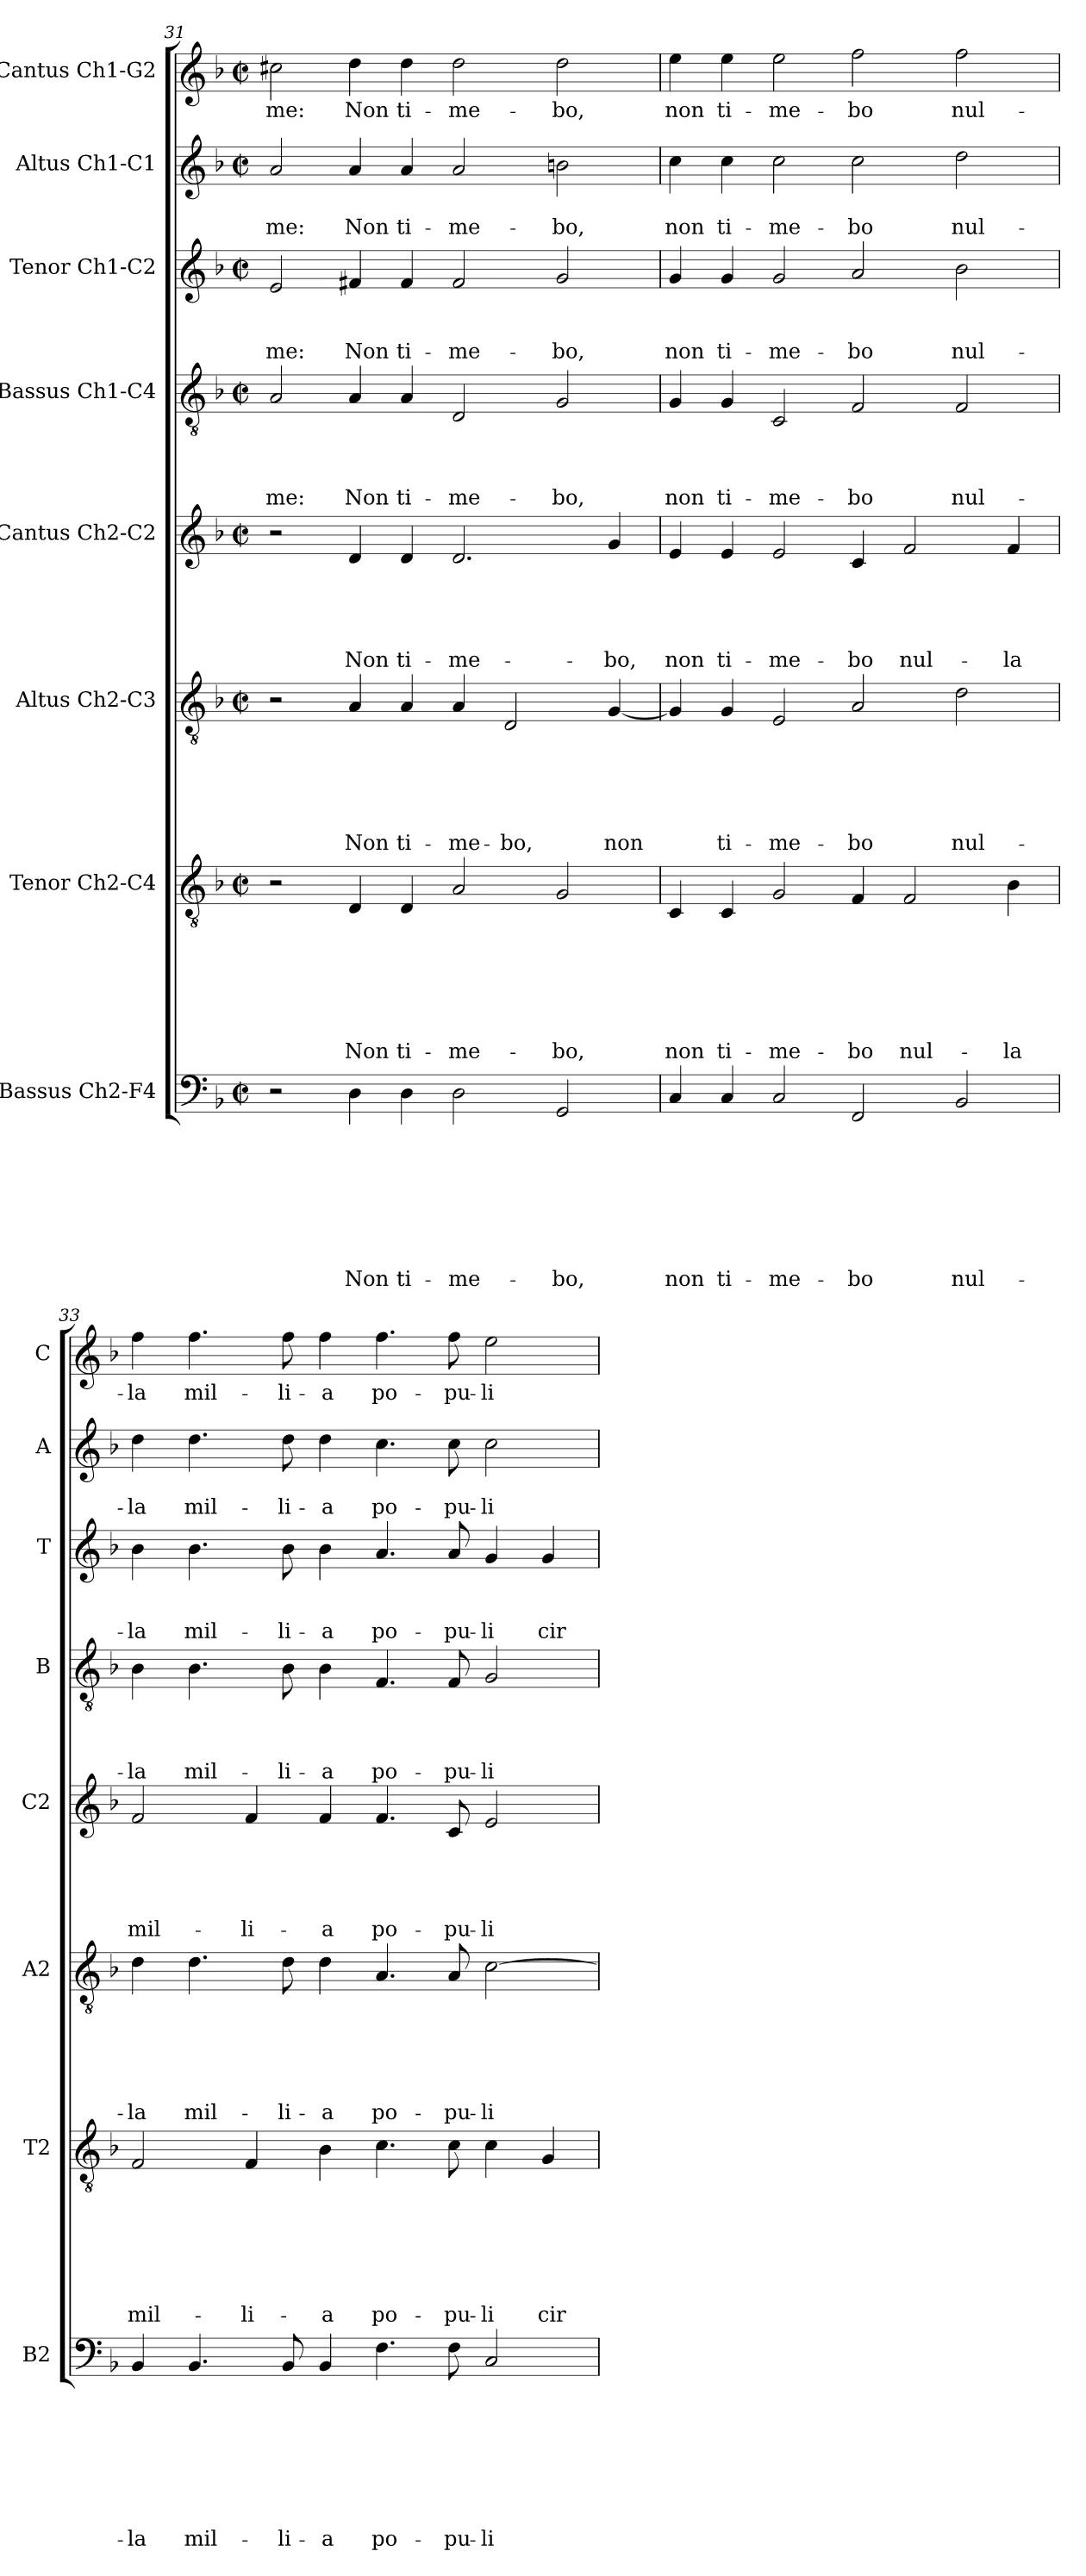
**kern	**text	**text	**text	**text	**text	**text	**text	**text	**kern	**text	**text	**text	**text	**text	**text	**text	**kern	**text	**text	**text	**text	**text	**text	**kern	**text	**text	**text	**text	**text	**kern	**text	**text	**text	**text	**kern	**text	**text	**text	**kern	**text	**text	**kern	**text
*part8	*part8	*part8	*part8	*part8	*part8	*part8	*part8	*part8	*part7	*part7	*part7	*part7	*part7	*part7	*part7	*part7	*part6	*part6	*part6	*part6	*part6	*part6	*part6	*part5	*part5	*part5	*part5	*part5	*part5	*part4	*part4	*part4	*part4	*part4	*part3	*part3	*part3	*part3	*part2	*part2	*part2	*part1	*part1
*staff8	*staff8	*staff8	*staff8	*staff8	*staff8	*staff8	*staff8	*staff8	*staff7	*staff7	*staff7	*staff7	*staff7	*staff7	*staff7	*staff7	*staff6	*staff6	*staff6	*staff6	*staff6	*staff6	*staff6	*staff5	*staff5	*staff5	*staff5	*staff5	*staff5	*staff4	*staff4	*staff4	*staff4	*staff4	*staff3	*staff3	*staff3	*staff3	*staff2	*staff2	*staff2	*staff1	*staff1
*I"Bassus Ch2-F4	*	*	*	*	*	*	*	*	*I"Tenor Ch2-C4	*	*	*	*	*	*	*	*I"Altus Ch2-C3	*	*	*	*	*	*	*I"Cantus Ch2-C2	*	*	*	*	*	*I"Bassus Ch1-C4	*	*	*	*	*I"Tenor Ch1-C2	*	*	*	*I"Altus Ch1-C1	*	*	*I"Cantus Ch1-G2	*
*I'B2	*	*	*	*	*	*	*	*	*I'T2	*	*	*	*	*	*	*	*I'A2	*	*	*	*	*	*	*I'C2	*	*	*	*	*	*I'B	*	*	*	*	*I'T	*	*	*	*I'A	*	*	*I'C	*
*clefF4	*	*	*	*	*	*	*	*	*clefGv2	*	*	*	*	*	*	*	*clefGv2	*	*	*	*	*	*	*clefG2	*	*	*	*	*	*clefGv2	*	*	*	*	*clefG2	*	*	*	*clefG2	*	*	*clefG2	*
*k[b-]	*	*	*	*	*	*	*	*	*k[b-]	*	*	*	*	*	*	*	*k[b-]	*	*	*	*	*	*	*k[b-]	*	*	*	*	*	*k[b-]	*	*	*	*	*k[b-]	*	*	*	*k[b-]	*	*	*k[b-]	*
*F:	*	*	*	*	*	*	*	*	*F:	*	*	*	*	*	*	*	*F:	*	*	*	*	*	*	*F:	*	*	*	*	*	*F:	*	*	*	*	*F:	*	*	*	*F:	*	*	*F:	*
*M2/2	*	*	*	*	*	*	*	*	*M2/2	*	*	*	*	*	*	*	*M2/2	*	*	*	*	*	*	*M2/2	*	*	*	*	*	*M2/2	*	*	*	*	*M2/2	*	*	*	*M2/2	*	*	*M2/2	*
*met(c|)	*	*	*	*	*	*	*	*	*met(c|)	*	*	*	*	*	*	*	*met(c|)	*	*	*	*	*	*	*met(c|)	*	*	*	*	*	*met(c|)	*	*	*	*	*met(c|)	*	*	*	*met(c|)	*	*	*met(c|)	*
=31	=31	=31	=31	=31	=31	=31	=31	=31	=31	=31	=31	=31	=31	=31	=31	=31	=31	=31	=31	=31	=31	=31	=31	=31	=31	=31	=31	=31	=31	=31	=31	=31	=31	=31	=31	=31	=31	=31	=31	=31	=31	=31	=31
!	!	!	!	!	!	!	!	!	!	!	!	!	!	!	!	!	!	!	!	!	!	!	!	!	!	!	!	!	!	!	!	!	!	!LO:LY:b	!	!	!	!LO:LY:b	!	!	!LO:LY:b	!	!LO:LY:b
2r	.	.	.	.	.	.	.	.	2r	.	.	.	.	.	.	.	2r	.	.	.	.	.	.	2r	.	.	.	.	.	2A/	.	.	.	me:	2e/	.	.	me:	2a/	.	me:	2cc#X\	me:
!	!	!	!	!	!	!	!	!LO:LY:b	!	!	!	!	!	!	!	!LO:LY:b	!	!	!	!	!	!	!LO:LY:b	!	!	!	!	!	!LO:LY:b	!	!	!	!	!LO:LY:b	!	!	!	!LO:LY:b	!	!	!LO:LY:b	!	!LO:LY:b
4D\	.	.	.	.	.	.	.	Non	4D/	.	.	.	.	.	.	Non	4A/	.	.	.	.	.	Non	4d/	.	.	.	.	Non	4A/	.	.	.	Non	4f#X/	.	.	Non	4a/	.	Non	4dd\	Non
!	!	!	!	!	!	!	!	!LO:LY:b	!	!	!	!	!	!	!	!LO:LY:b	!	!	!	!	!	!	!LO:LY:b	!	!	!	!	!	!LO:LY:b	!	!	!	!	!LO:LY:b	!	!	!	!LO:LY:b	!	!	!LO:LY:b	!	!LO:LY:b
4D\	.	.	.	.	.	.	.	ti-	4D/	.	.	.	.	.	.	ti-	4A/	.	.	.	.	.	ti-	4d/	.	.	.	.	ti-	4A/	.	.	.	ti-	4f#/	.	.	ti-	4a/	.	ti-	4dd\	ti-
!	!	!	!	!	!	!	!	!LO:LY:b	!	!	!	!	!	!	!	!LO:LY:b	!	!	!	!	!	!	!LO:LY:b	!	!	!	!	!	!LO:LY:b	!	!	!	!	!LO:LY:b	!	!	!	!LO:LY:b	!	!	!LO:LY:b	!	!LO:LY:b
2D\	.	.	.	.	.	.	.	-me-	2A/	.	.	.	.	.	.	-me-	4A/	.	.	.	.	.	-me-	2.d/	.	.	.	.	-me-	2D/	.	.	.	-me-	2f#/	.	.	-me-	2a/	.	-me-	2dd\	-me-
!	!	!	!	!	!	!	!	!	!	!	!	!	!	!	!	!	!	!	!	!	!	!	!LO:LY:b	!	!	!	!	!	!	!	!	!	!	!	!	!	!	!	!	!	!	!	!
.	.	.	.	.	.	.	.	.	.	.	.	.	.	.	.	.	2D/	.	.	.	.	.	-bo,	.	.	.	.	.	.	.	.	.	.	.	.	.	.	.	.	.	.	.	.
!	!	!	!	!	!	!	!	!LO:LY:b	!	!	!	!	!	!	!	!LO:LY:b	!	!	!	!	!	!	!	!	!	!	!	!	!	!	!	!	!	!LO:LY:b	!	!	!	!LO:LY:b	!	!	!LO:LY:b	!	!LO:LY:b
2GG/	.	.	.	.	.	.	.	-bo,	2G/	.	.	.	.	.	.	-bo,	.	.	.	.	.	.	.	.	.	.	.	.	.	2G/	.	.	.	-bo,	2g/	.	.	-bo,	2bn\	.	-bo,	2dd\	-bo,
!	!	!	!	!	!	!	!	!	!	!	!	!	!	!	!	!	!	!	!	!	!	!	!LO:LY:b	!	!	!	!	!	!LO:LY:b	!	!	!	!	!	!	!	!	!	!	!	!	!	!
.	.	.	.	.	.	.	.	.	.	.	.	.	.	.	.	.	[4G/	.	.	.	.	.	non	4g/	.	.	.	.	-bo,	.	.	.	.	.	.	.	.	.	.	.	.	.	.
=32	=32	=32	=32	=32	=32	=32	=32	=32	=32	=32	=32	=32	=32	=32	=32	=32	=32	=32	=32	=32	=32	=32	=32	=32	=32	=32	=32	=32	=32	=32	=32	=32	=32	=32	=32	=32	=32	=32	=32	=32	=32	=32	=32
!	!	!	!	!	!	!	!	!LO:LY:b	!	!	!	!	!	!	!	!LO:LY:b	!	!	!	!	!	!	!	!	!	!	!	!	!LO:LY:b	!	!	!	!	!LO:LY:b	!	!	!	!LO:LY:b	!	!	!LO:LY:b	!	!LO:LY:b
4C/	.	.	.	.	.	.	.	non	4C/	.	.	.	.	.	.	non	4G/]	.	.	.	.	.	.	4e/	.	.	.	.	non	4G/	.	.	.	non	4g/	.	.	non	4cc\	.	non	4ee\	non
!	!	!	!	!	!	!	!	!LO:LY:b	!	!	!	!	!	!	!	!LO:LY:b	!	!	!	!	!	!	!LO:LY:b	!	!	!	!	!	!LO:LY:b	!	!	!	!	!LO:LY:b	!	!	!	!LO:LY:b	!	!	!LO:LY:b	!	!LO:LY:b
4C/	.	.	.	.	.	.	.	ti-	4C/	.	.	.	.	.	.	ti-	4G/	.	.	.	.	.	ti-	4e/	.	.	.	.	ti-	4G/	.	.	.	ti-	4g/	.	.	ti-	4cc\	.	ti-	4ee\	ti-
!	!	!	!	!	!	!	!	!LO:LY:b	!	!	!	!	!	!	!	!LO:LY:b	!	!	!	!	!	!	!LO:LY:b	!	!	!	!	!	!LO:LY:b	!	!	!	!	!LO:LY:b	!	!	!	!LO:LY:b	!	!	!LO:LY:b	!	!LO:LY:b
2C/	.	.	.	.	.	.	.	-me-	2G/	.	.	.	.	.	.	-me-	2E/	.	.	.	.	.	-me-	2e/	.	.	.	.	-me-	2C/	.	.	.	-me-	2g/	.	.	-me-	2cc\	.	-me-	2ee\	-me-
!	!	!	!	!	!	!	!	!LO:LY:b	!	!	!	!	!	!	!	!LO:LY:b	!	!	!	!	!	!	!LO:LY:b	!	!	!	!	!	!LO:LY:b	!	!	!	!	!LO:LY:b	!	!	!	!LO:LY:b	!	!	!LO:LY:b	!	!LO:LY:b
2FF/	.	.	.	.	.	.	.	-bo	4F/	.	.	.	.	.	.	-bo	2A/	.	.	.	.	.	-bo	4c/	.	.	.	.	-bo	2F/	.	.	.	-bo	2a/	.	.	-bo	2cc\	.	-bo	2ff\	-bo
!	!	!	!	!	!	!	!	!	!	!	!	!	!	!	!	!LO:LY:b	!	!	!	!	!	!	!	!	!	!	!	!	!LO:LY:b	!	!	!	!	!	!	!	!	!	!	!	!	!	!
.	.	.	.	.	.	.	.	.	2F/	.	.	.	.	.	.	nul-	.	.	.	.	.	.	.	2f/	.	.	.	.	nul-	.	.	.	.	.	.	.	.	.	.	.	.	.	.
!	!	!	!	!	!	!	!	!LO:LY:b	!	!	!	!	!	!	!	!	!	!	!	!	!	!	!LO:LY:b	!	!	!	!	!	!	!	!	!	!	!LO:LY:b	!	!	!	!LO:LY:b	!	!	!LO:LY:b	!	!LO:LY:b
2BB-/	.	.	.	.	.	.	.	nul-	.	.	.	.	.	.	.	.	2d\	.	.	.	.	.	nul-	.	.	.	.	.	.	2F/	.	.	.	nul-	2b-\	.	.	nul-	2dd\	.	nul-	2ff\	nul-
!	!	!	!	!	!	!	!	!	!	!	!	!	!	!	!	!LO:LY:b	!	!	!	!	!	!	!	!	!	!	!	!	!LO:LY:b	!	!	!	!	!	!	!	!	!	!	!	!	!	!
.	.	.	.	.	.	.	.	.	4B-\	.	.	.	.	.	.	-la	.	.	.	.	.	.	.	4f/	.	.	.	.	-la	.	.	.	.	.	.	.	.	.	.	.	.	.	.
=33	=33	=33	=33	=33	=33	=33	=33	=33	=33	=33	=33	=33	=33	=33	=33	=33	=33	=33	=33	=33	=33	=33	=33	=33	=33	=33	=33	=33	=33	=33	=33	=33	=33	=33	=33	=33	=33	=33	=33	=33	=33	=33	=33
!	!	!	!	!	!	!	!	!LO:LY:b	!	!	!	!	!	!	!	!LO:LY:b	!	!	!	!	!	!	!LO:LY:b	!	!	!	!	!	!LO:LY:b	!	!	!	!	!LO:LY:b	!	!	!	!LO:LY:b	!	!	!LO:LY:b	!	!LO:LY:b
4BB-/	.	.	.	.	.	.	.	-la	2F/	.	.	.	.	.	.	mil-	4d\	.	.	.	.	.	-la	2f/	.	.	.	.	mil-	4B-\	.	.	.	-la	4b-\	.	.	-la	4dd\	.	-la	4ff\	-la
!	!	!	!	!	!	!	!	!LO:LY:b	!	!	!	!	!	!	!	!	!	!	!	!	!	!	!LO:LY:b	!	!	!	!	!	!	!	!	!	!	!LO:LY:b	!	!	!	!LO:LY:b	!	!	!LO:LY:b	!	!LO:LY:b
4.BB-/	.	.	.	.	.	.	.	mil-	.	.	.	.	.	.	.	.	4.d\	.	.	.	.	.	mil-	.	.	.	.	.	.	4.B-\	.	.	.	mil-	4.b-\	.	.	mil-	4.dd\	.	mil-	4.ff\	mil-
!	!	!	!	!	!	!	!	!	!	!	!	!	!	!	!	!LO:LY:b	!	!	!	!	!	!	!	!	!	!	!	!	!LO:LY:b	!	!	!	!	!	!	!	!	!	!	!	!	!	!
.	.	.	.	.	.	.	.	.	4F/	.	.	.	.	.	.	-li-	.	.	.	.	.	.	.	4f/	.	.	.	.	-li-	.	.	.	.	.	.	.	.	.	.	.	.	.	.
!	!	!	!	!	!	!	!	!LO:LY:b	!	!	!	!	!	!	!	!	!	!	!	!	!	!	!LO:LY:b	!	!	!	!	!	!	!	!	!	!	!LO:LY:b	!	!	!	!LO:LY:b	!	!	!LO:LY:b	!	!LO:LY:b
8BB-/	.	.	.	.	.	.	.	-li-	.	.	.	.	.	.	.	.	8d\	.	.	.	.	.	-li-	.	.	.	.	.	.	8B-\	.	.	.	-li-	8b-\	.	.	-li-	8dd\	.	-li-	8ff\	-li-
!	!	!	!	!	!	!	!	!LO:LY:b	!	!	!	!	!	!	!	!LO:LY:b	!	!	!	!	!	!	!LO:LY:b	!	!	!	!	!	!LO:LY:b	!	!	!	!	!LO:LY:b	!	!	!	!LO:LY:b	!	!	!LO:LY:b	!	!LO:LY:b
4BB-/	.	.	.	.	.	.	.	-a	4B-\	.	.	.	.	.	.	-a	4d\	.	.	.	.	.	-a	4f/	.	.	.	.	-a	4B-\	.	.	.	-a	4b-\	.	.	-a	4dd\	.	-a	4ff\	-a
!	!	!	!	!	!	!	!	!LO:LY:b	!	!	!	!	!	!	!	!LO:LY:b	!	!	!	!	!	!	!LO:LY:b	!	!	!	!	!	!LO:LY:b	!	!	!	!	!LO:LY:b	!	!	!	!LO:LY:b	!	!	!LO:LY:b	!	!LO:LY:b
4.F\	.	.	.	.	.	.	.	po-	4.c\	.	.	.	.	.	.	po-	4.A/	.	.	.	.	.	po-	4.f/	.	.	.	.	po-	4.F/	.	.	.	po-	4.a/	.	.	po-	4.cc\	.	po-	4.ff\	po-
!	!	!	!	!	!	!	!	!LO:LY:b	!	!	!	!	!	!	!	!LO:LY:b	!	!	!	!	!	!	!LO:LY:b	!	!	!	!	!	!LO:LY:b	!	!	!	!	!LO:LY:b	!	!	!	!LO:LY:b	!	!	!LO:LY:b	!	!LO:LY:b
8F\	.	.	.	.	.	.	.	-pu-	8c\	.	.	.	.	.	.	-pu-	8A/	.	.	.	.	.	-pu-	8c/	.	.	.	.	-pu-	8F/	.	.	.	-pu-	8a/	.	.	-pu-	8cc\	.	-pu-	8ff\	-pu-
!	!	!	!	!	!	!	!	!LO:LY:b	!	!	!	!	!	!	!	!LO:LY:b	!	!	!	!	!	!	!LO:LY:b	!	!	!	!	!	!LO:LY:b	!	!	!	!	!LO:LY:b	!	!	!	!LO:LY:b	!	!	!LO:LY:b	!	!LO:LY:b
2C/	.	.	.	.	.	.	.	-li	4c\	.	.	.	.	.	.	-li	[2c\	.	.	.	.	.	-li	2e/	.	.	.	.	-li	2G/	.	.	.	-li	4g/	.	.	-li	2cc\	.	-li	2ee\	-li
!	!	!	!	!	!	!	!	!	!	!	!	!	!	!	!	!LO:LY:b	!	!	!	!	!	!	!	!	!	!	!	!	!	!	!	!	!	!	!	!	!	!LO:LY:b	!	!	!	!	!
.	.	.	.	.	.	.	.	.	4G/	.	.	.	.	.	.	cir-	.	.	.	.	.	.	.	.	.	.	.	.	.	.	.	.	.	.	4g/	.	.	cir-	.	.	.	.	.
=	=	=	=	=	=	=	=	=	=	=	=	=	=	=	=	=	=	=	=	=	=	=	=	=	=	=	=	=	=	=	=	=	=	=	=	=	=	=	=	=	=	=	=
*-	*-	*-	*-	*-	*-	*-	*-	*-	*-	*-	*-	*-	*-	*-	*-	*-	*-	*-	*-	*-	*-	*-	*-	*-	*-	*-	*-	*-	*-	*-	*-	*-	*-	*-	*-	*-	*-	*-	*-	*-	*-	*-	*-
